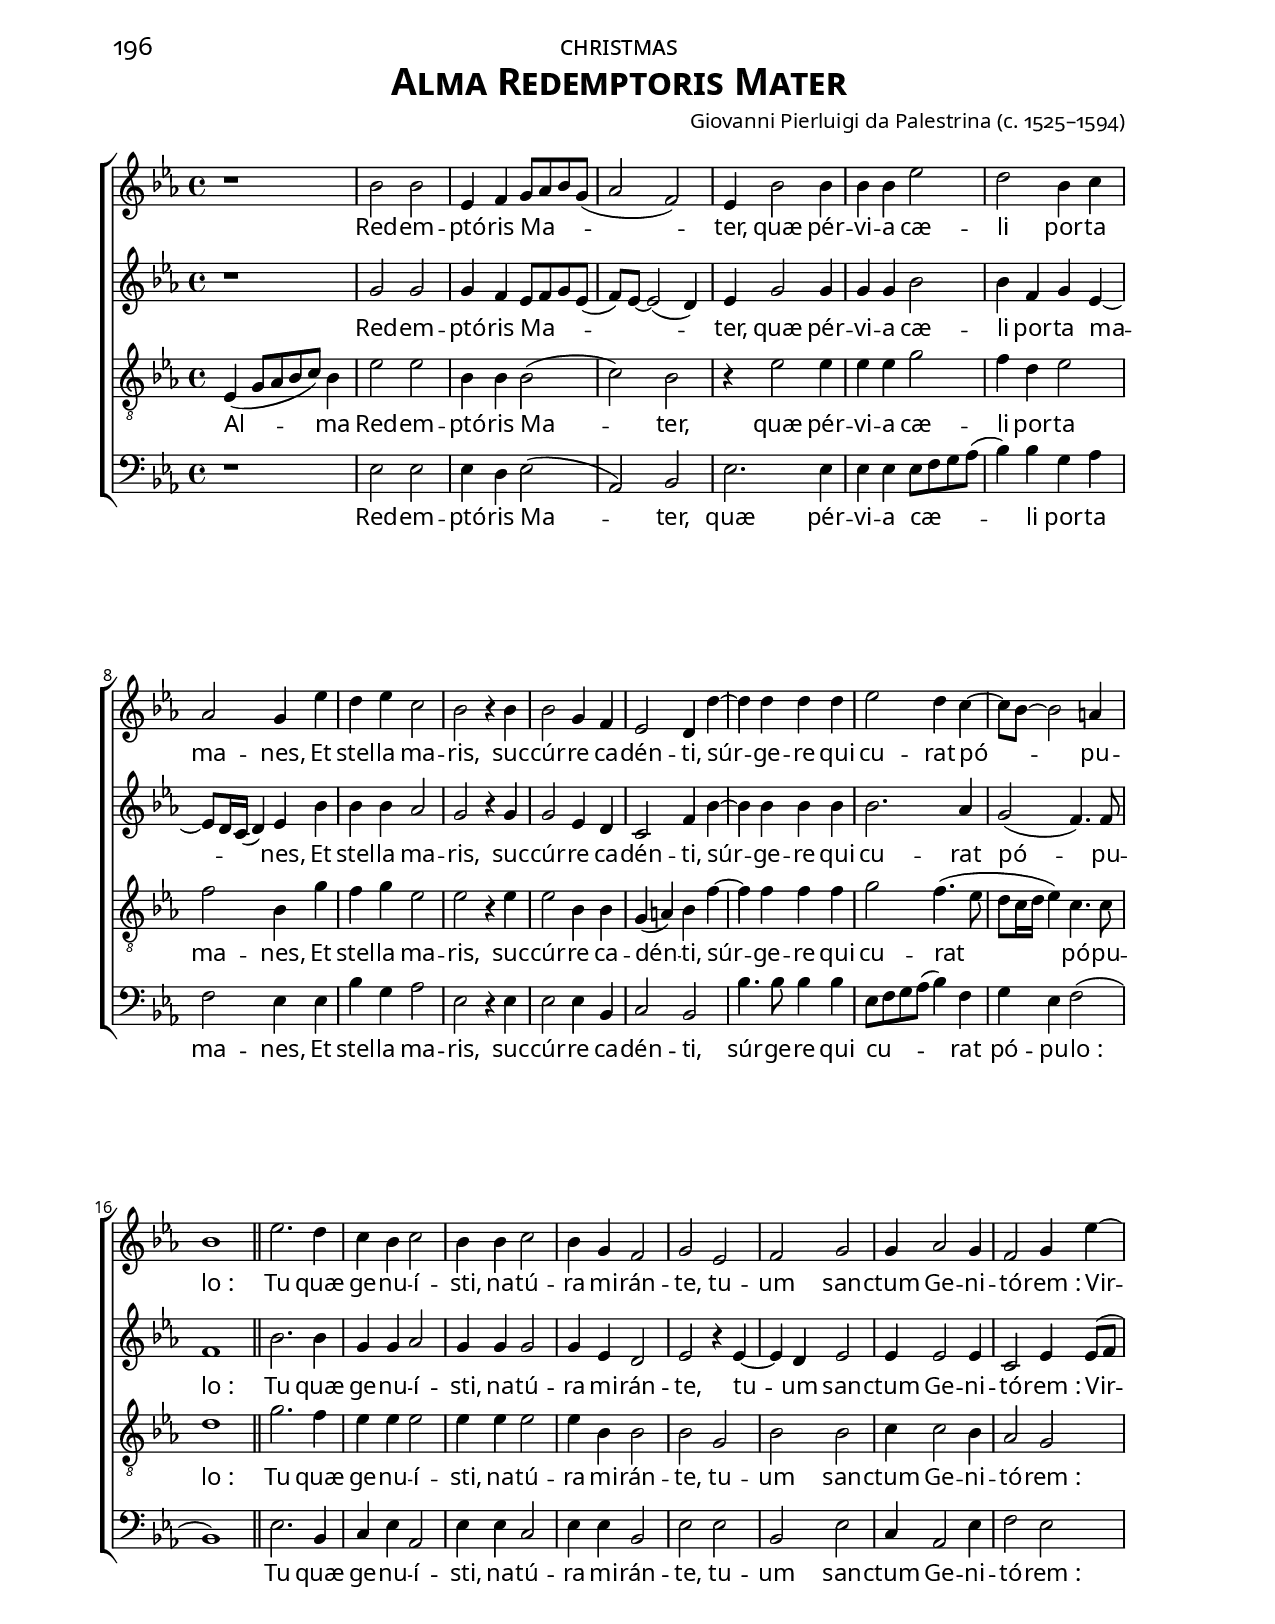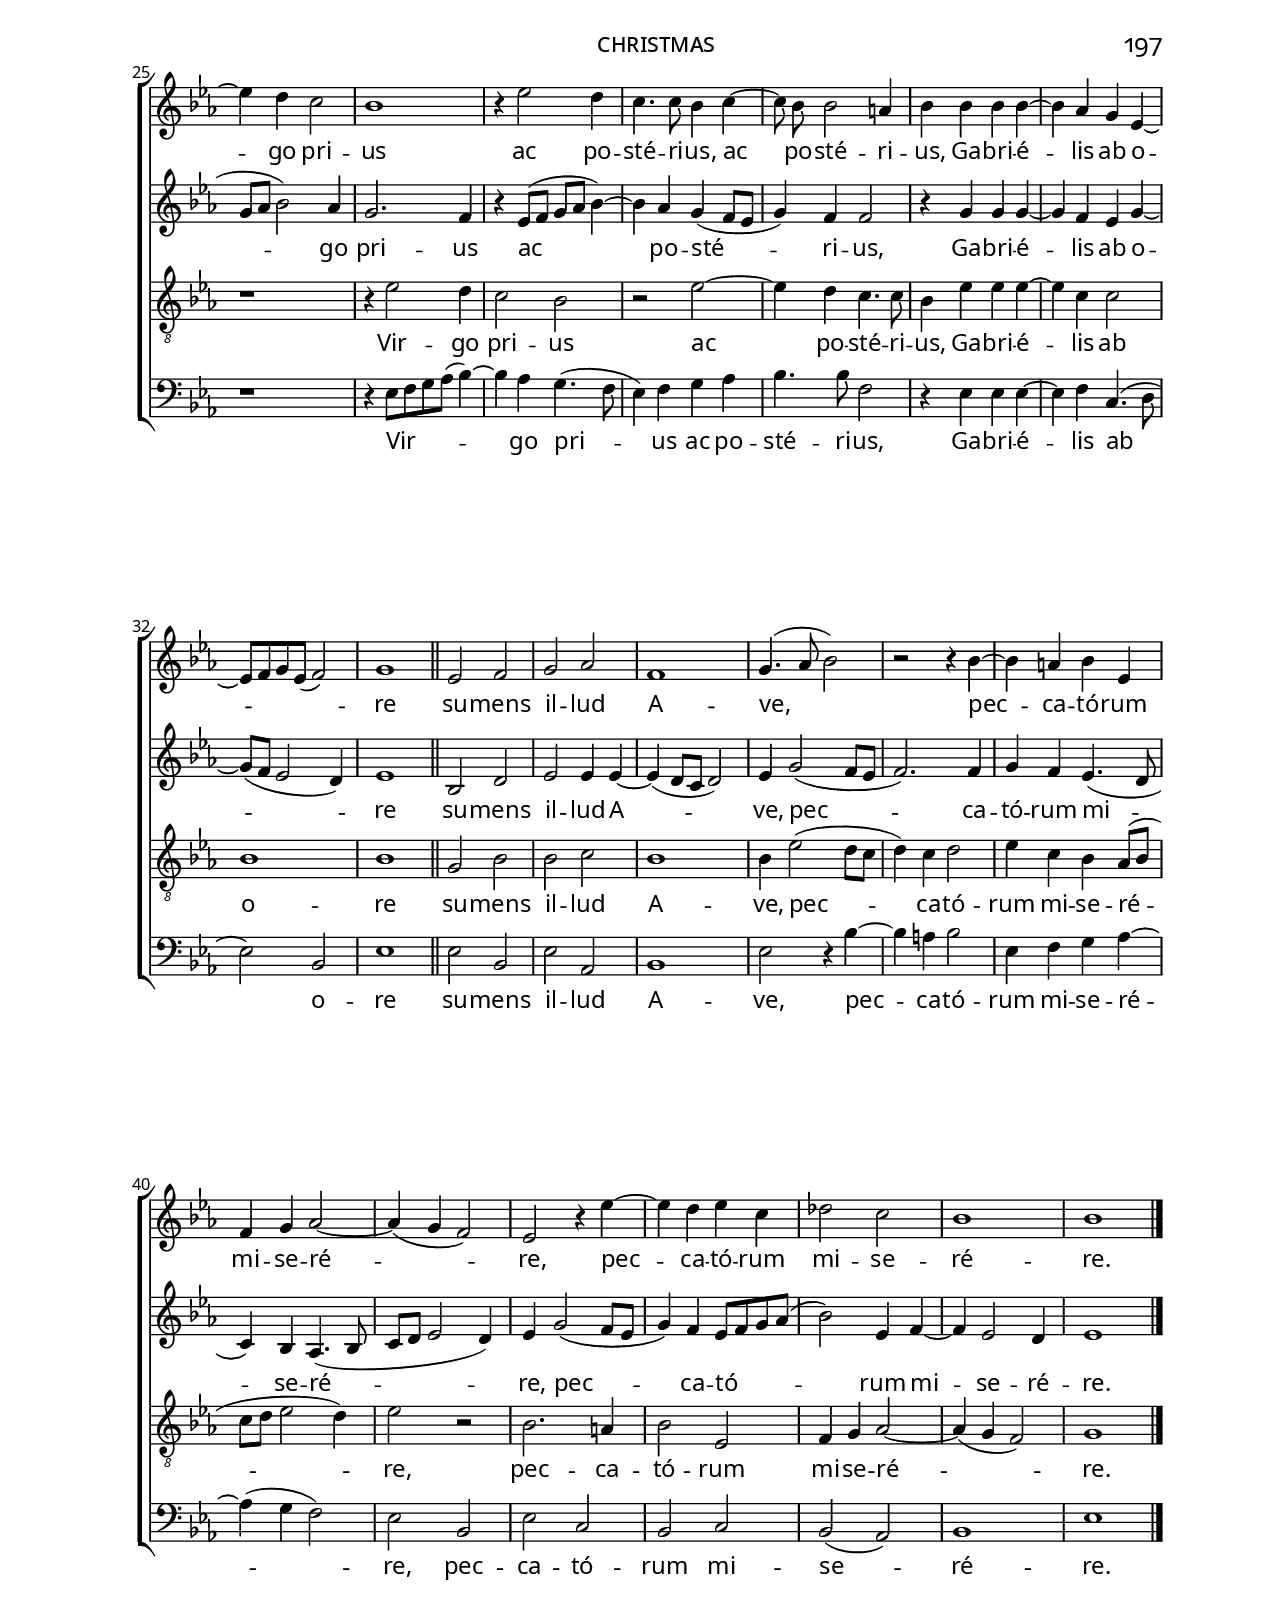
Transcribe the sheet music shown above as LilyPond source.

\version "2.14.2"
\include "util.ly"
\header {
  title = \markup{\override #'(font-name . "Garamond Premier Pro Semibold"){ \abs-fontsize #18 \smallCapsOldStyle"Alma Redemptoris Mater"}}
  composer = \markup\oldStyleNum"Giovanni Pierluigi da Palestrina (c. 1525–1594)"
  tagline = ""
}
\paper {
  %print-all-headers = ##t
  paper-height = 11\in
  paper-width = 8.5\in
  indent = 0\in
  %system-system-spacing = #'((basic-distance . 10) (padding . 0))
  system-system-spacing =
    #'((basic-distance . 0)
       (minimum-distance . 0)
       (padding . -3)
       (stretchability . 100))
%  top-markup-spacing =
%    #'((basic-distance . 0)
%       (minimum-distance . 0)
%       (padding . 0)
%       (stretchability . 0))
  ragged-last-bottom = ##f
  ragged-bottom = ##f
  two-sided = ##t
  inner-margin = 1\in
  outer-margin = 0.75\in
  top-margin = 0.26\in
  bottom-margin = 0.25\in
  first-page-number = #196
  print-first-page-number = ##t
  headerLine = \markup{\override #'(font-name . "Garamond Premier Pro") \smallCapsOldStyle"christmas"}
  oddHeaderMarkup = \markup\fill-line{
     \override #'(font-name . "Garamond Premier Pro")\abs-fontsize #12.5
     \combine 
        \fill-line{"" \on-the-fly #print-page-number-check-first
        \oldStylePageNum""
        }
        \fill-line{\headerLine}
  }
  evenHeaderMarkup = \markup {
     \override #'(font-name . "Garamond Premier Pro")\abs-fontsize #12.5
     \combine
        \on-the-fly #print-page-number-check-first
        \oldStylePageNum""
        \fill-line{\headerLine}
  }
}
#(set-global-staff-size 18) \paper{ #(define fonts (make-pango-font-tree "Garamond Premier Pro" "Garamond Premier Pro" "Garamond Premier Pro" (/ 18 20))) }
global = {
  \key ees \major
  \time 4/4
  \dynamicUp
  %\set crescendoSpanner = #'dashed-line
  %\set midiInstrument = "recorder"
  \autoBeamOff
  \override DynamicTextSpanner #'style = #'none
}

sopMusic = \relative c' {
	r1 |
  bes'2 bes |
  ees,4 f g8[ aes bes g]( |
  aes2 f) |
  ees4 bes'2 bes4 |
  bes bes ees2 |
  d2 bes4 c |
  
  aes2 g4 ees' |
  d ees c2 |
  bes2 r4 bes |
  bes2 g4 f |
  ees2 d4 d'~ |
  d d d d |
  
  ees2 d4 c~ |
  c8[ bes]~ bes2 a4 |
  bes1 \bar"||"
  ees2. d4 |
  c bes c2 |
  bes4 bes c2 |
  bes4 g f2 |
  g ees |
  f g |
  
  %page2
  g4 aes2 g4 |
  f2 g4 ees'~ |
  ees d c2 |
  bes1 |
  r4 ees2 d4 |
  c4. c8 bes4 c~ |
  c8 bes bes2 a4 |
  
  bes bes bes bes~ |
  bes aes g ees~ |
  ees8[ f g ees]( f2) |
  g1 \bar"||"
  ees2 f |
  g aes |
  f1 |
  g4.( aes8 bes2) |
  r2 r4 bes~ |
  
  bes a bes ees, |
  f g aes2~ |
  aes4( g f2) |
  ees2 r4 ees'~ |
  ees d ees c |
  des2 c |
  bes1 |
  bes \bar"|."
}
sopWords = \lyricmode {
  Red -- em -- ptó -- ris Ma -- ter, quæ pér -- vi -- a cæ -- li por -- ta ma -- nes,
  Et stel -- la ma -- ris, suc -- cúr -- re ca -- dén -- ti,
  súr -- ge -- re qui cu -- rat pó -- pu -- lo_:
  Tu quæ ge -- nu -- í -- sti, na -- tú -- ra mi -- rán -- te, tu -- um san -- ctum Ge -- ni -- tó -- rem_:
  Vir -- go pri -- us ac po -- sté -- ri -- us, 
    ac po -- sté -- ri -- us, 
  Ga -- bri -- é -- lis ab o -- re
  su -- mens il -- lud A -- ve, pec -- ca -- tó -- rum mi -- se -- ré -- re,
    pec -- ca -- tó -- rum mi -- se -- ré -- re.
}

altoMusic = \relative c' {
  r1 |
  g'2 g |
  g4 f ees8[ f g ees]( |
  f)[ ees]~ ees2( d4) |
  ees4 g2 g4 |
  g g bes2 |
  bes4 f g ees~ |
  
  ees8[ d16 c]( d4) ees bes' |
  bes bes aes2 |
  g2 r4 g |
  g2 ees4 d |
  c2 f4 bes~ |
  bes bes bes bes |
  
  bes2. aes4 |
  g2( f4.) f8 |
  f1 \bar"||"
  bes2. bes4 |
  g g aes2 |
  g4 g g2 |
  g4 ees d2 |
  ees r4 ees~ |
  ees d ees2 |
  
  %page2
  ees4 ees2 ees4 |
  c2 ees4 ees8[( f] |
  g[ aes] bes2) aes4 |
  g2. f4 |
  r4 ees8([ f] g[ aes] bes4)~ |
  bes aes g( f8[ ees] |
  g4) f f2 |
  
  r4 g g g~ |
  g f ees g~ |
  g8[( f] ees2 d4) |
  ees1 \bar"||"
  bes2 d |
  ees ees4 ees~ |
  ees( d8[ c] d2) |
  ees4 g2( f8[ ees] |
  f2.) f4 |
  
  g4 f ees4.( d8 |
  c4) bes aes4.( bes8 |
  c[ d] ees2 d4) |
  ees4 g2( f8[ ees] |
  g4) f ees8[ f g aes]( |
  bes2) ees,4 f~ |
  f ees2 d4 |
  ees1 \bar"|."
}
altoWords = \lyricmode {
  Red -- em -- ptó -- ris Ma -- ter, quæ pér -- vi -- a cæ -- li por -- ta ma -- nes,
  Et stel -- la ma -- ris, suc -- cúr -- re ca -- dén -- ti,
  súr -- ge -- re qui cu -- rat pó -- pu -- lo_:
  Tu quæ ge -- nu -- í -- sti, na -- tú -- ra mi -- rán -- te, tu -- um san -- ctum Ge -- ni -- tó -- rem_:
  Vir -- go pri -- us ac po -- sté -- ri -- us, 
  Ga -- bri -- é -- lis ab o -- re
  su -- mens il -- lud A -- ve, pec -- ca -- tó -- rum mi -- se -- ré -- re,
    pec -- ca -- tó -- rum mi -- se -- ré -- re.
}

tenorMusic = \relative c' {
  ees,4( g8[ aes bes c]) bes4 |
  ees2 ees |
  bes4 bes bes2( |
  c) bes |
  r4 ees2 ees4 |
  ees ees g2 |
  f4 d ees2 |
  
  f2 bes,4 g' |
  f g ees2 |
  ees r4 ees |
  ees2 bes4 bes |
  g( a) bes f'~ |
  f f f f |
  
  g2 f4.( ees8 |
  d[ c16 d] ees4) c4. c8 |
  d1 \bar"||"
  g2. f4 |
  ees ees ees2 |
  ees4 ees ees2 |
  ees4 bes bes2 |
  bes g |
  bes bes |
  
  %page2
  c4 c2 bes4 |
  aes2 g |
  r1 |
  r4 ees'2 d4 |
  c2 bes |
  r2 ees~ |
  ees4 d c4. c8 |
  
  bes4 ees ees ees~ |
  ees c c2 |
  bes1 |
  bes \bar"||"
  g2 bes |
  bes c |
  bes1 |
  bes4 ees2( d8[ c] |
  d4) c d2 |
  
  ees4 c bes aes8([ bes] |
  c[ d] ees2 d4) |
  ees2 r |
  bes2. a4 |
  bes2 ees, |
  f4 g aes2~ |
  aes4( g f2) |
  g1 \bar"|."
}

tenorWords = \lyricmode {
  Al -- ma Red -- em -- ptó -- ris Ma -- ter, quæ pér -- vi -- a cæ -- li por -- ta ma -- nes,
  Et stel -- la ma -- ris, suc -- cúr -- re ca -- dén -- ti,
  súr -- ge -- re qui cu -- rat pó -- pu -- lo_:
  Tu quæ ge -- nu -- í -- sti, na -- tú -- ra mi -- rán -- te, tu -- um san -- ctum Ge -- ni -- tó -- rem_:
  Vir -- go pri -- us ac po -- sté -- ri -- us,
  Ga -- bri -- é -- lis ab o -- re
  su -- mens il -- lud A -- ve, pec -- ca -- tó -- rum mi -- se -- ré -- re,
    pec -- ca -- tó -- rum mi -- se -- ré -- re.
}

bassMusic = \relative c' {
  r1 |
  ees,2 ees |
  ees4 d ees2( |
  aes,) bes |
  ees2. ees4 |
  ees ees ees8[ f g aes]( |
  bes4) bes g aes |
  
  f2 ees4 ees |
  bes' g aes2 |
  ees r4 ees |
  ees2 ees4 bes |
  c2 bes |
  bes'4. bes8 bes4 bes |
  
  ees,8[ f g aes]( bes4) f |
  g4 ees f2( |
  bes,1) \bar"||"
  ees2. bes4 |
  c ees aes,2 |
  ees'4 ees c2 |
  ees4 ees bes2 |
  ees ees |
  bes ees |
  
  %page2
  c4 aes2 ees'4 |
  f2 ees |
  r1 |
  r4 ees8[ f g aes]( bes4)~ |
  bes aes g4.( f8 |
  ees4) f g aes |
  bes4. bes8 f2 |
  
  r4 ees ees ees~ |
  ees f c4.( d8 |
  ees2) bes |
  ees1 \bar"||"
  ees2 bes |
  ees aes, |
  bes1 |
  ees2 r4 bes'~ |
  bes a bes2 |
  
  ees,4 f g aes~ |
  aes( g f2) |
  ees bes |
  ees c |
  bes c |
  bes( aes) |
  bes1 |
  ees \bar"|."
}
bassWords = \lyricmode {
  Red -- em -- ptó -- ris Ma -- ter, quæ pér -- vi -- a cæ -- li por -- ta ma -- nes,
  Et stel -- la ma -- ris, suc -- cúr -- re ca -- dén -- ti,
  súr -- ge -- re qui cu -- rat pó -- pu -- lo_:
  Tu quæ ge -- nu -- í -- sti, na -- tú -- ra mi -- rán -- te, tu -- um san -- ctum Ge -- ni -- tó -- rem_:
  Vir -- go pri -- us ac po -- sté -- ri -- us, Ga -- bri -- é -- lis ab o -- re
  su -- mens il -- lud A -- ve, pec -- ca -- tó -- rum mi -- se -- ré -- re,
    pec -- ca -- tó -- rum mi -- se -- ré -- re.
}

pianoRH = \relative c' {
}
pianoLH = \relative c' {
}

\score {
<<
    \new ChoirStaff <<
    \new Staff = sop <<
      \new Voice = "sopranos" { \global \sopMusic }
    >>
    \new Lyrics = "sopranos"  \lyricsto "sopranos" \sopWords
    \new Staff = alt <<
      \new Voice = "altos" { \global \altoMusic }
    >>
    \new Lyrics = "altos"  \lyricsto "altos" \altoWords
    \new Staff = ten <<
      \clef "treble_8"
      \new Voice = "tenors" { \global \tenorMusic }
    >>
    \new Lyrics = "tenors" \lyricsto "tenors" \tenorWords
    \new Staff = bas <<
      \clef bass
      \new Voice = "basses" { \global \bassMusic }
    >>
    \new Lyrics = "basses" \lyricsto "basses" \bassWords
  >>
%    \new PianoStaff << \new Staff { \new Voice { \pianoRH } } \new Staff { \clef "bass" \pianoLH } >>
  >>
  \layout {
  \context {
    \Lyrics
    \override LyricText #'font-size = #1.3
  }
    \context {
      \Lyrics
      \override LyricText #'font-size = #1.3
      \override VerticalAxisGroup #'staff-affinity = #0
    }
    \context {
      \Score
      \override SpacingSpanner #'base-shortest-duration = #(ly:make-moment 1 8)
      \override SpacingSpanner #'common-shortest-duration = #(ly:make-moment 1 4)
    }
    \context {
      % Remove all empty staves
      \Staff \RemoveEmptyStaves \override VerticalAxisGroup #'remove-first = ##t
      
%      \override VerticalAxisGroup #'staff-staff-spacing =
%      #'((basic-distance . 0)
%         (minimum-distance . 0)
%         (padding . -1)
%         (stretchability . 2))
    }
    \context {
      \Lyrics
      \override LyricText #'X-offset = #center-on-word
    }
  }
}

